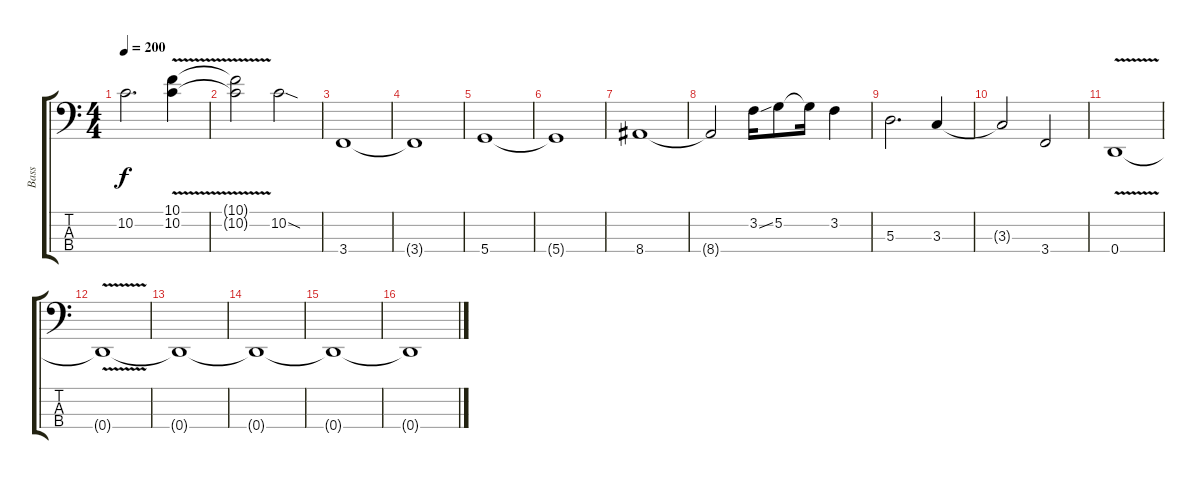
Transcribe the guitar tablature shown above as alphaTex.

\track ("Bass" "Bass") {instrument electricbassfinger}
\staff {score tabs}
\tuning (G2 D2 A1 D1) {hide}
\ts (4 4)
\tempo 200
\clef f4
\ks c
10.2.2{d dy f} (10.1{v} 10.2{v}).4 |
(10.1{t} 10.2{t}).2 10.2{sod}.2 |
3.4.1 |
3.4{t}.1 |
5.4.1 |
5.4{t}.1 |
8.4.1 |
8.4{t}.2 3.2{ss}.16 5.2.8 5.2{t}.16 3.2.4 |
5.3.2{d} 3.3.4 |
3.3{t}.2 3.4.2 |
0.4{v}.1 |
0.4{t}.1 |
0.4{t}.1 |
0.4{t}.1 |
0.4{t}.1 |
0.4{t}.1
